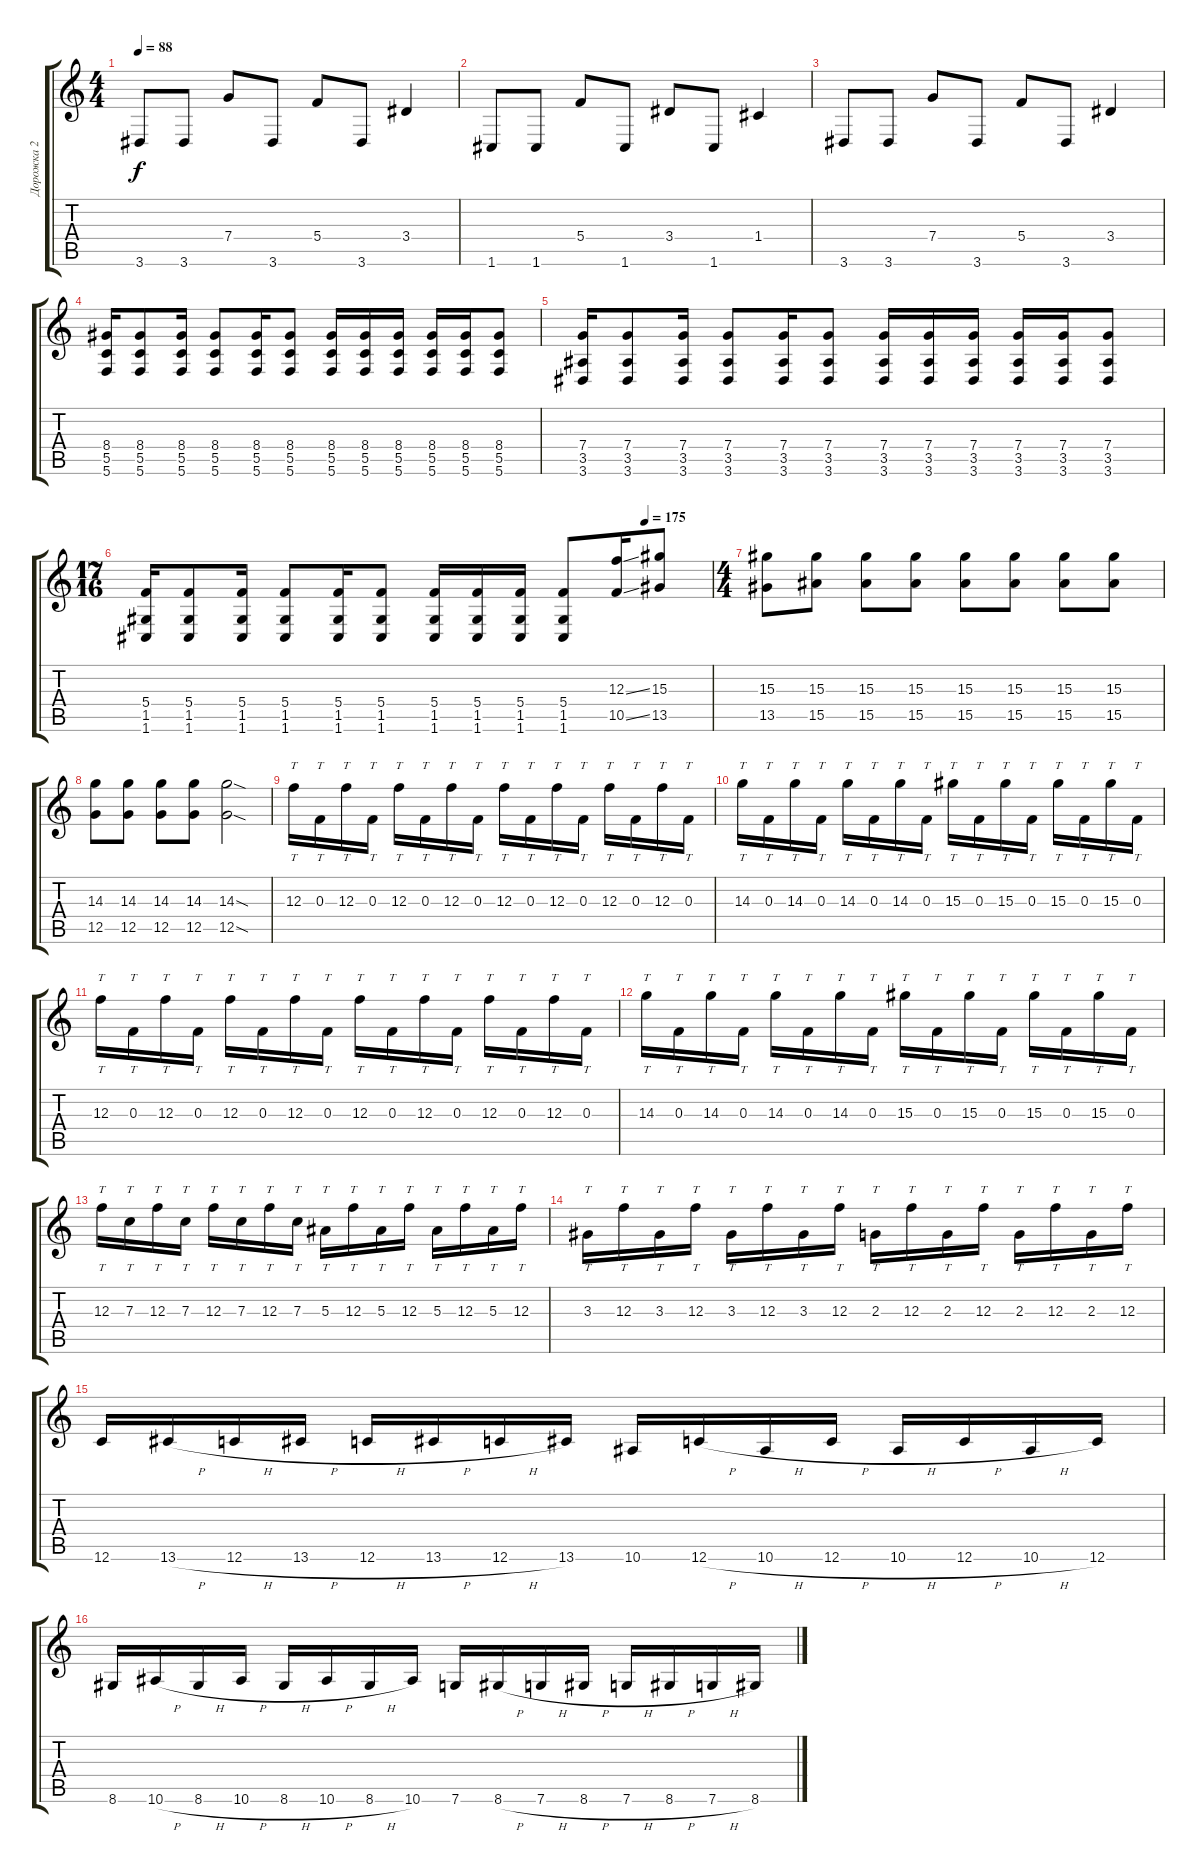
\track ("Дорожка 2" "Дорожка 2") {instrument overdrivenguitar}
\staff {score tabs}
\tuning (D4 A3 F3 C3 G2 C2) {hide}
\ts (4 4)
\tempo 88
\clef g2
\ks c
3.6.8{dy f} 3.6.8 7.4.8 3.6.8 5.4.8 3.6.8 3.4.4 |
1.6.8 1.6.8 5.4.8 1.6.8 3.4.8 1.6.8 1.4.4 |
3.6.8 3.6.8 7.4.8 3.6.8 5.4.8 3.6.8 3.4.4 |
(8.4 5.5 5.6).16 (8.4 5.5 5.6).8 (8.4 5.5 5.6).16 (8.4 5.5 5.6).8 (8.4 5.5 5.6).16 (8.4 5.5 5.6).8 (8.4 5.5 5.6).16 (8.4 5.5 5.6).16 (8.4 5.5 5.6).16 (8.4 5.5 5.6).16 (8.4 5.5 5.6).16 (8.4 5.5 5.6).8 |
(7.4 3.5 3.6).16 (7.4 3.5 3.6).8 (7.4 3.5 3.6).16 (7.4 3.5 3.6).8 (7.4 3.5 3.6).16 (7.4 3.5 3.6).8 (7.4 3.5 3.6).16 (7.4 3.5 3.6).16 (7.4 3.5 3.6).16 (7.4 3.5 3.6).16 (7.4 3.5 3.6).16 (7.4 3.5 3.6).8 |
\ts (17 16)
\tempo (175 0.8823529411764706)
(5.4 1.5 1.6).16 (5.4 1.5 1.6).8 (5.4 1.5 1.6).16 (5.4 1.5 1.6).8 (5.4 1.5 1.6).16 (5.4 1.5 1.6).8 (5.4 1.5 1.6).16 (5.4 1.5 1.6).16 (5.4 1.5 1.6).16 (5.4 1.5 1.6).8 (12.3{ss} 10.5{ss}).16 (15.3 13.5).8{instrument overdrivenguitar} |
\ts (4 4)
(15.3 13.5).8 (15.3 15.5).8 (15.3 15.5).8 (15.3 15.5).8 (15.3 15.5).8 (15.3 15.5).8 (15.3 15.5).8 (15.3 15.5).8 |
(14.3 12.5).8 (14.3 12.5).8 (14.3 12.5).8 (14.3 12.5).8 (14.3{sod} 12.5{sod}).2 |
12.3.16{tt} 0.3.16{tt} 12.3.16{tt} 0.3.16{tt} 12.3.16{tt} 0.3.16{tt} 12.3.16{tt} 0.3.16{tt} 12.3.16{tt} 0.3.16{tt} 12.3.16{tt} 0.3.16{tt} 12.3.16{tt} 0.3.16{tt} 12.3.16{tt} 0.3.16{tt} |
14.3.16{tt} 0.3.16{tt} 14.3.16{tt} 0.3.16{tt} 14.3.16{tt} 0.3.16{tt} 14.3.16{tt} 0.3.16{tt} 15.3.16{tt} 0.3.16{tt} 15.3.16{tt} 0.3.16{tt} 15.3.16{tt} 0.3.16{tt} 15.3.16{tt} 0.3.16{tt} |
12.3.16{tt} 0.3.16{tt} 12.3.16{tt} 0.3.16{tt} 12.3.16{tt} 0.3.16{tt} 12.3.16{tt} 0.3.16{tt} 12.3.16{tt} 0.3.16{tt} 12.3.16{tt} 0.3.16{tt} 12.3.16{tt} 0.3.16{tt} 12.3.16{tt} 0.3.16{tt} |
14.3.16{tt} 0.3.16{tt} 14.3.16{tt} 0.3.16{tt} 14.3.16{tt} 0.3.16{tt} 14.3.16{tt} 0.3.16{tt} 15.3.16{tt} 0.3.16{tt} 15.3.16{tt} 0.3.16{tt} 15.3.16{tt} 0.3.16{tt} 15.3.16{tt} 0.3.16{tt} |
12.3.16{tt} 7.3.16{tt} 12.3.16{tt} 7.3.16{tt} 12.3.16{tt} 7.3.16{tt} 12.3.16{tt} 7.3.16{tt} 5.3.16{tt} 12.3.16{tt} 5.3.16{tt} 12.3.16{tt} 5.3.16{tt} 12.3.16{tt} 5.3.16{tt} 12.3.16{tt} |
3.3.16{tt} 12.3.16{tt} 3.3.16{tt} 12.3.16{tt} 3.3.16{tt} 12.3.16{tt} 3.3.16{tt} 12.3.16{tt} 2.3.16{tt} 12.3.16{tt} 2.3.16{tt} 12.3.16{tt} 2.3.16{tt} 12.3.16{tt} 2.3.16{tt} 12.3.16{tt} |
12.6.16 13.6{h}.16 12.6{h}.16 13.6{h}.16 12.6{h}.16 13.6{h}.16 12.6{h}.16 13.6.16 10.6.16 12.6{h}.16 10.6{h}.16 12.6{h}.16 10.6{h}.16 12.6{h}.16 10.6{h}.16 12.6.16 |
8.6.16 10.6{h}.16 8.6{h}.16 10.6{h}.16 8.6{h}.16 10.6{h}.16 8.6{h}.16 10.6.16 7.6.16 8.6{h}.16 7.6{h}.16 8.6{h}.16 7.6{h}.16 8.6{h}.16 7.6{h}.16 8.6.16
